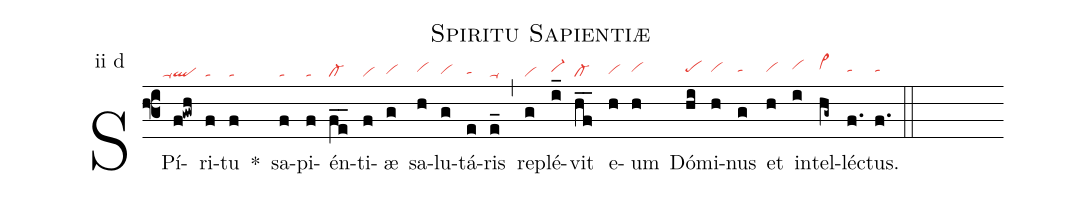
name: Spiritu Sapientiæ;
annotation: ii d;
mode: 2;
nabc-lines: 1;
%%
(f3)
SPí(f!gwh|```ta-ql)ri(f|ta)tu(f|ta) *()
sa(f|ta)pi(f|ta)én(fe__|cl-)ti(f|vi)æ(g|vihg) sa(h|vihh)lu(g|vihg)tá(e|tahg)ris(e_|ta-) (,)
re(g|vi)plé(i_|vi-hh)vit(hf__|cl-) e(h|vihg)um(h|vihh) Dó(hi|pehh)mi(h|vihh)nus(g|tahh) et(h|vihh) in(i|vihi)tel(hg~|vi>hi)léc(f.|tahh)tus.(f.|tahh) (::)
